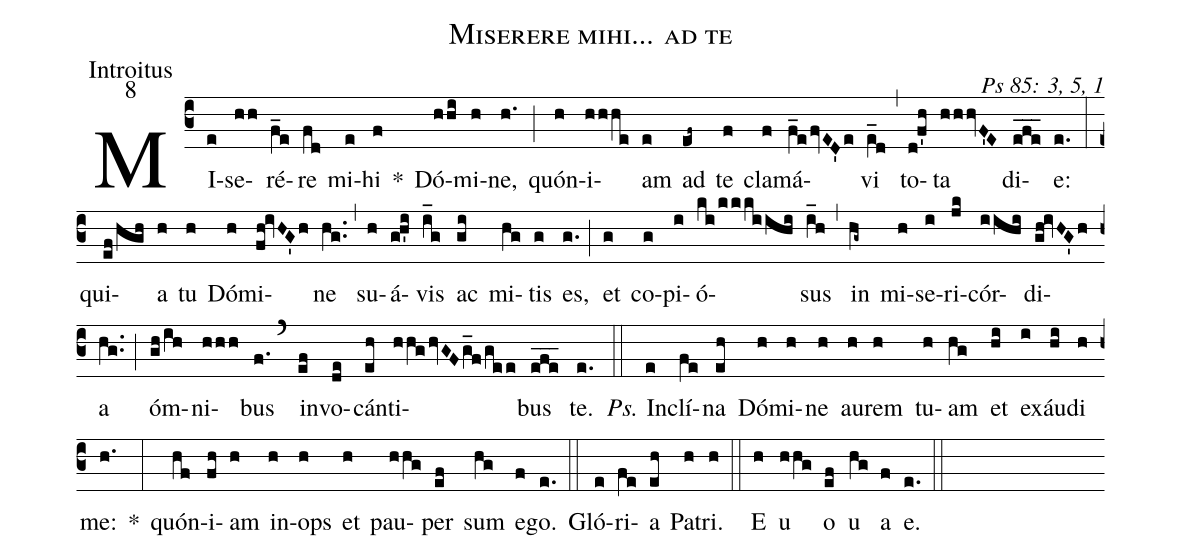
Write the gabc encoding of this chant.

name: Miserere mihi... ad te;
office-part: Introitus;
mode: 8;
commentary: Ps 85: 3, 5, 1;
%%
(c3) MI(e)se(hh)ré(f_e)re(fd) mi(e)hi(f) *() Dó(hhi)mi(h)ne,(h.) (;) quón(h)i(hhhe)am(e) ad(ef~) te(f) cla(f)má(f_efvED'e)vi(e_[ll:1]d) (,) to(d!f'h)ta(hhhvF'E) di(efe___)e:(e.) (:)
qui(ef/hgh)a(h) tu(h) Dó(h)mi(fh!ivHG'h)ne(hg..) (,) su(h)á(gh'i)vis(i_g) ac(gi) mi(hg)tis(g) es,(g.) (;) et(g) co(g)pi(i)ó(ki/kkkiihi)sus(i_h) (,) in(hg~) mi(h)se(i)ri(jk)cór(iihi)di(gh!ivHG'h)a(hg..) (;) óm(gh/ih)ni(hhh)bus(f.) (`) in(ef)vo(de)cán(eh)ti(hhghvGFg_f/gee)bus(efe___) te.(e.) (::)
<i>Ps.</i> In(e)clí(fe)na(eh) Dó(h)mi(h)ne(h) au(h)rem(h) tu(h)am(hg) et(hi) ex(i)áu(hi)di(h) me:(h.) *(:)
quón(hf)i(fh)am(h) in(h)ops(h) et(h) pau(hhg)per(ef) sum(hg) e(f)go.(e.) (::)
Gló(e)ri(fe)a(eh) Pa(h)tri.(h) (::)
<eu>E(h) u(hhg) o(ef) u(hg) a(f) e.</eu>(e.) (::)
